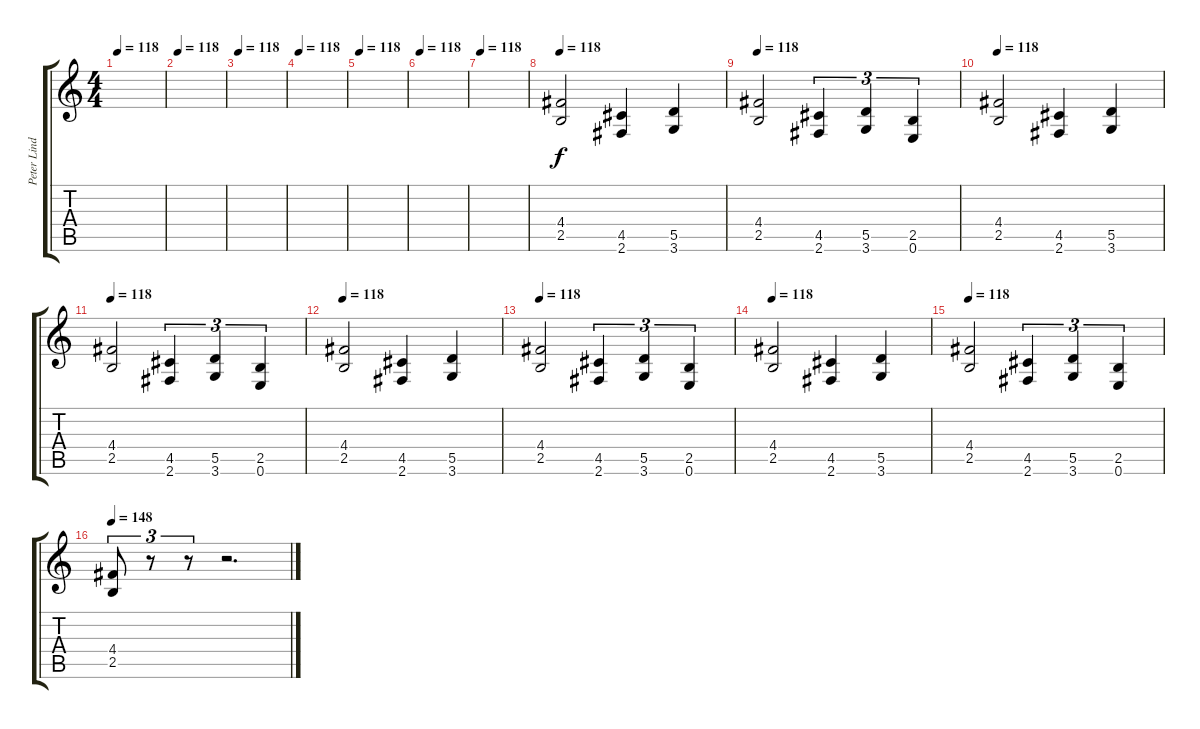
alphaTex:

\track ("Peter Lindgren" "Peter Lind") {instrument distortionguitar}
\staff {score tabs}
\tuning (E4 B3 G3 D3 A2 E2) {hide}
\ts (4 4)
\tempo 118
\clef g2
\ks c
|
\tempo 118
|
\tempo 118
|
\tempo 118
|
\tempo 118
|
\tempo 118
|
\tempo 118
|
\tempo 118
(4.4 2.5).2{volume 9} (4.5 2.6).4 (5.5 3.6).4 |
\tempo 118
(4.4 2.5).2 (4.5 2.6).4{tu (3 2)} (5.5 3.6).4{tu (3 2)} (2.5 0.6).4{tu (3 2)} |
\tempo 118
(4.4 2.5).2{volume 9} (4.5 2.6).4 (5.5 3.6).4 |
\tempo 118
(4.4 2.5).2 (4.5 2.6).4{tu (3 2)} (5.5 3.6).4{tu (3 2)} (2.5 0.6).4{tu (3 2)} |
\tempo 118
(4.4 2.5).2{volume 9} (4.5 2.6).4 (5.5 3.6).4 |
\tempo 118
(4.4 2.5).2 (4.5 2.6).4{tu (3 2)} (5.5 3.6).4{tu (3 2)} (2.5 0.6).4{tu (3 2)} |
\tempo 118
(4.4 2.5).2{volume 9} (4.5 2.6).4 (5.5 3.6).4 |
\tempo 118
(4.4 2.5).2 (4.5 2.6).4{tu (3 2)} (5.5 3.6).4{tu (3 2)} (2.5 0.6).4{tu (3 2)} |
\tempo 148
(4.4 2.5).8{tu (3 2)} r.8{tu (3 2)} r.8{tu (3 2)} r.2{d}
